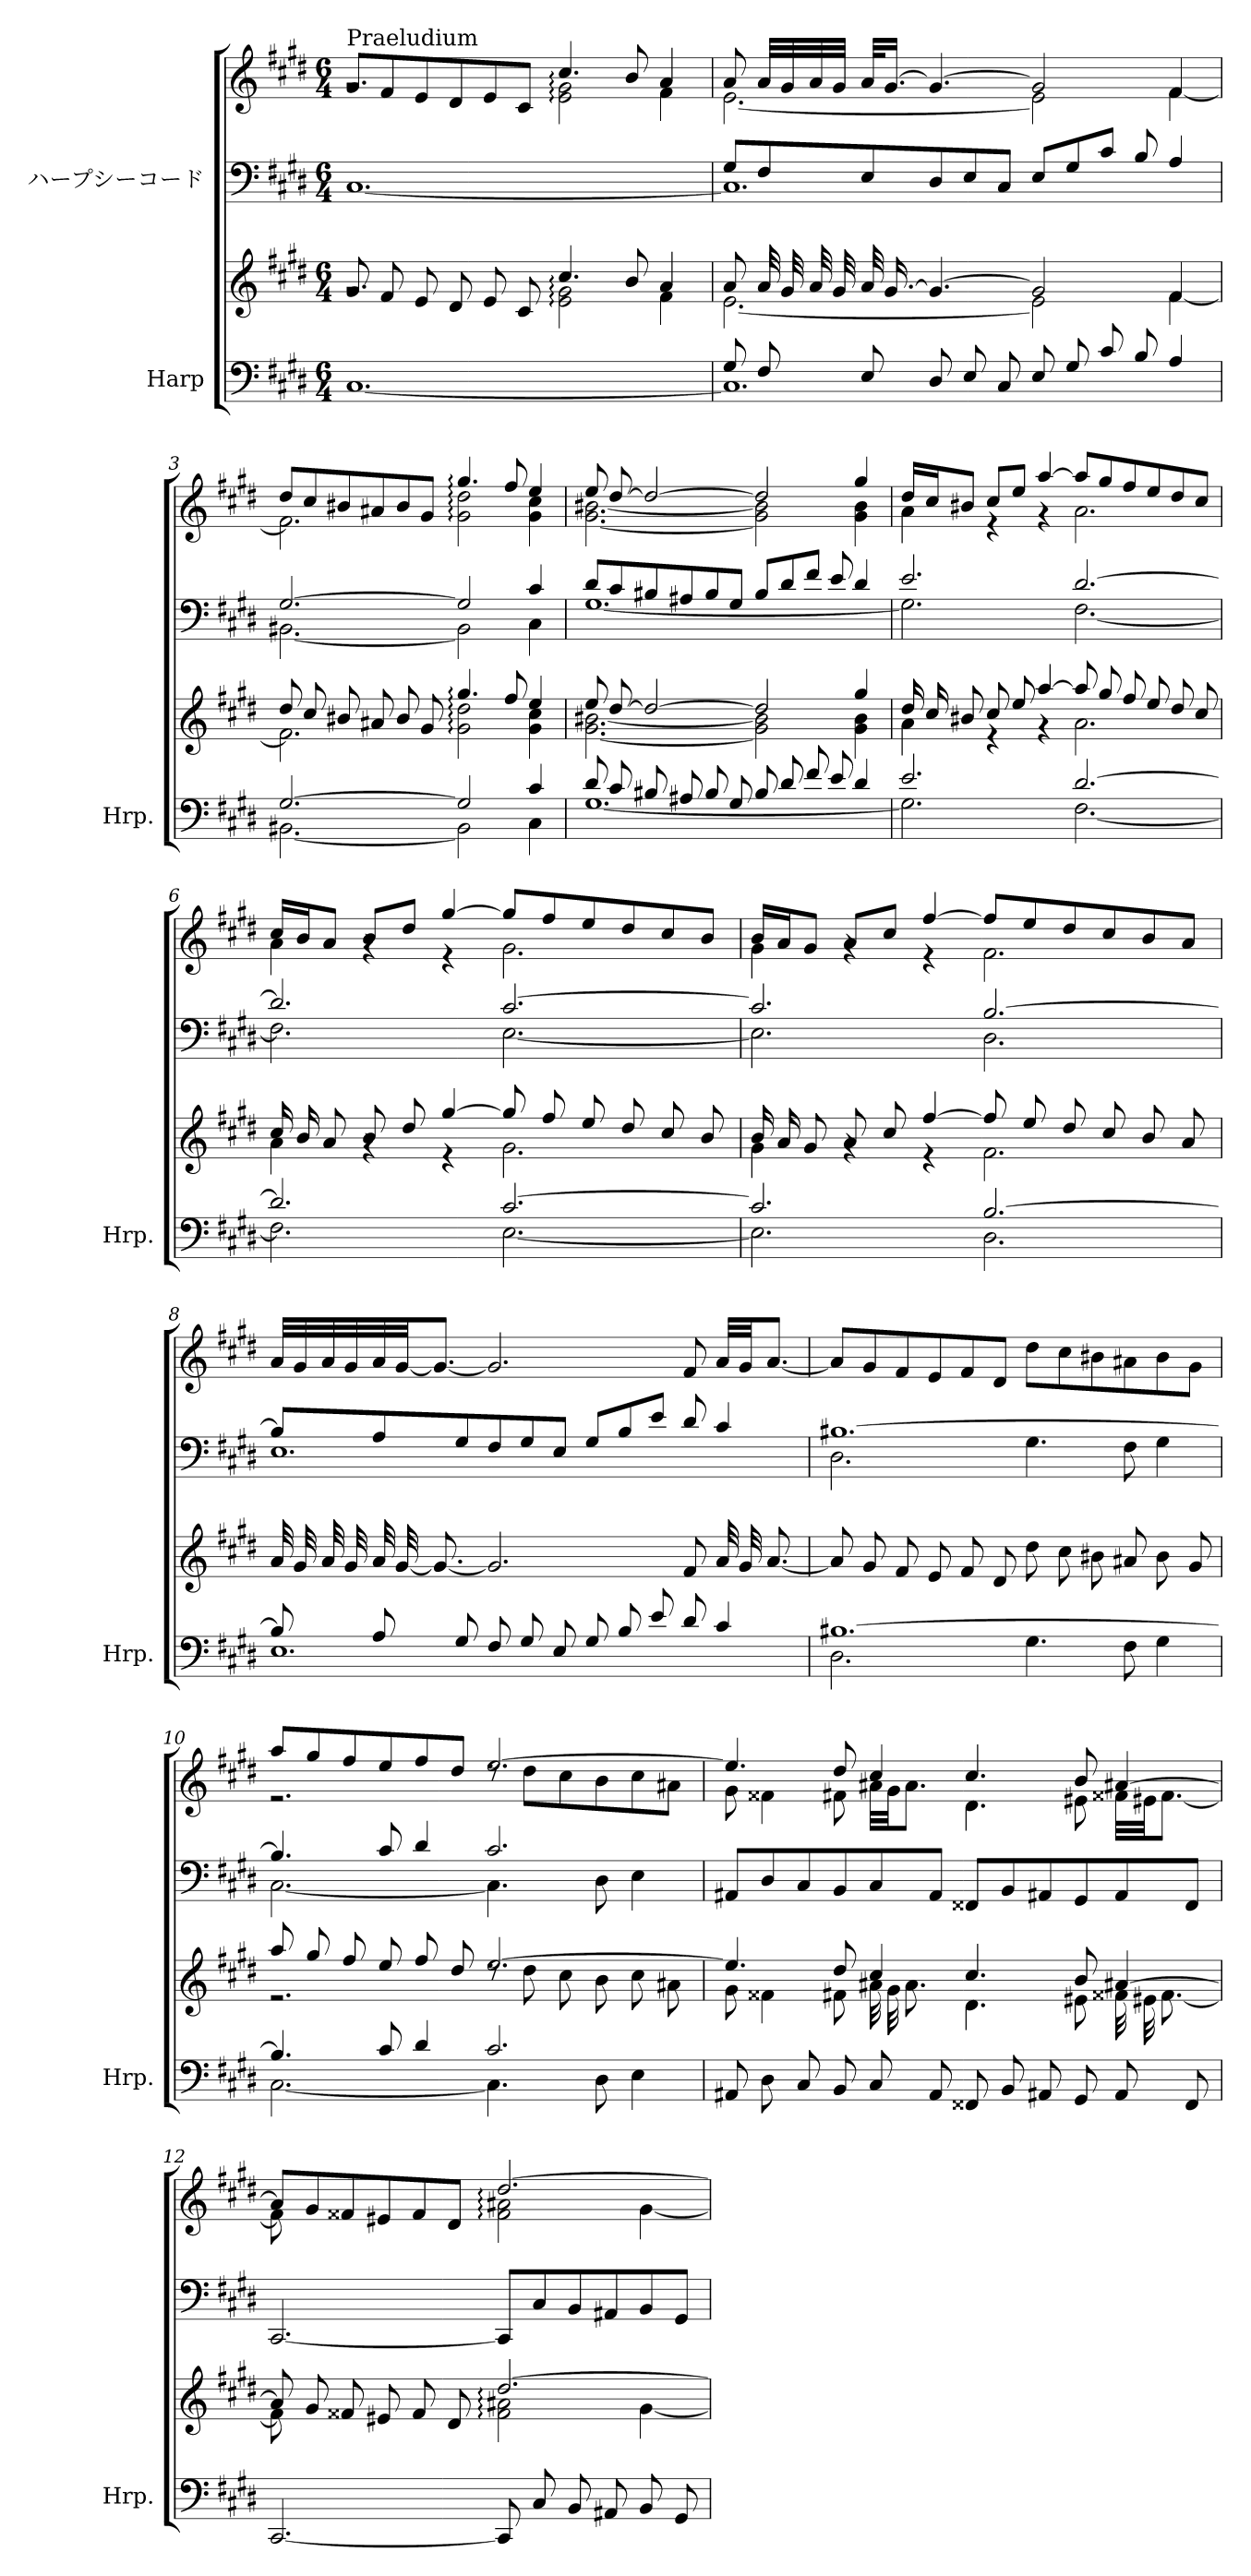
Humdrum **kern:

**kern	**kern	**kern	**kern
*part2	*part2	*part1	*part1
*staff4	*staff3	*staff2	*staff1
*I"Harp	*	*I"ハープシーコード	*
*I'Hrp.	*	*	*
*clefF4	*clefG2	*clefF4	*clefG2
*k[f#c#g#d#]	*k[f#c#g#d#]	*k[f#c#g#d#]	*k[f#c#g#d#]
*M6/4	*M6/4	*M6/4	*M6/4
*MM113	*MM113	*MM113	*MM113
=1	=1	=1	=1
*^	*^	*^	*^
!	!	!	!	!	!	!LO:TX:a:t=Praeludium	!
2rBByy	[1.C#	8g#/	2.rg	2rBByy	[1.C#	8g#/L	2.rg
.	.	8f#/	.	.	.	8f#/	.
.	.	8e/	.	.	.	8e/	.
.	.	8d#/	.	.	.	8d#/	.
1ryy	.	8e/	.	1ryy	.	8e/	.
.	.	8c#/	.	.	.	8c#/J	.
.	.	4.cc#:/	2e\: 2g#\:	.	.	4.cc#:/	2e\: 2g#\:
.	.	8b/	.	.	.	8b/	.
.	.	4a/	4f#\	.	.	4a/	4f#\
=2	=2	=2	=2	=2	=2	=2	=2
8G#/	1.C#]	8a/	[2.e\	8G#/L	1.C#]	8a/	[2.e\
8F#/	.	32a/	.	8F#/	.	32a/LLL	.
.	.	32g#/	.	.	.	32g#/	.
.	.	32a/	.	.	.	32a/	.
.	.	32g#/	.	.	.	32g#/JJJ	.
8E/	.	32a/	.	8E/	.	32a/KLL	.
.	.	[16.g#/	.	.	.	[16.g#/JJ	.
8D#/	.	4.g#/_	.	8D#/	.	4.g#/_	.
8E/	.	.	.	8E/	.	.	.
8C#/	.	.	.	8C#/J	.	.	.
8E/	.	2g#/]	2e\]	8E/L	.	2g#/]	2e\]
8G#/	.	.	.	8G#/	.	.	.
8c#/	.	.	.	8c#/J	.	.	.
8B/	.	.	.	8B/	.	.	.
4A/	.	4f#/	[4f#\	4A/	.	4f#/	[4f#\
=3	=3	=3	=3	=3	=3	=3	=3
[2.G#/	[2.BB#X\	8dd#/	2.f#\]	[2.G#/	[2.BB#X\	8dd#/L	2.f#\]
.	.	8cc#/	.	.	.	8cc#/	.
.	.	8b#X/	.	.	.	8b#X/	.
.	.	8a#X/	.	.	.	8a#X/	.
.	.	8b#/	.	.	.	8b#/	.
.	.	8g#/	.	.	.	8g#/J	.
2G#/]	2BB#\]	4.gg#:/	2g#\: 2dd#\:	2G#/]	2BB#\]	4.gg#:/	2g#\: 2dd#\:
.	.	8ff#/	.	.	.	8ff#/	.
4c#/	4C#\	4ee/	4g#\ 4cc#\	4c#/	4C#\	4ee/	4g#\ 4cc#\
!!LO:LB:g=z	!!
=4	=4	=4	=4	=4	=4	=4	=4
8d#/	[1.G#	8ee/	[2.g#\ [2.b#X\	8d#/L	[1.G#	8ee/	[2.g#\ [2.b#X\
8c#/	.	[8dd#/	.	8c#/	.	[8dd#/	.
8B#X/	.	2dd#/_	.	8B#X/	.	2dd#/_	.
8A#X/	.	.	.	8A#X/	.	.	.
8B#/	.	.	.	8B#/	.	.	.
8G#/	.	.	.	8G#/J	.	.	.
8B#/	.	2dd#/]	2g#\] 2b#\]	8B#/L	.	2dd#/]	2g#\] 2b#\]
8d#/	.	.	.	8d#/	.	.	.
8f#/	.	.	.	8f#/J	.	.	.
8e/	.	.	.	8e/	.	.	.
4d#/	.	4gg#/	4g#\ 4b#\	4d#/	.	4gg#/	4g#\ 4b#\
=5	=5	=5	=5	=5	=5	=5	=5
2.e/	2.G#\]	16dd#/	4a\	2.e/	2.G#\]	16dd#/LL	4a\
.	.	16cc#/	.	.	.	16cc#/J	.
.	.	8b#X/	.	.	.	8b#X/J	.
.	.	8cc#/	4r	.	.	8cc#/L	4r
.	.	8ee/	.	.	.	8ee/J	.
.	.	[4aa/	4r	.	.	[4aa/	4r
[2.d#/	[2.F#\	8aa/]	2.a\	[2.d#/	[2.F#\	8aa/L]	2.a\
.	.	8gg#/	.	.	.	8gg#/	.
.	.	8ff#/	.	.	.	8ff#/	.
.	.	8ee/	.	.	.	8ee/	.
.	.	8dd#/	.	.	.	8dd#/	.
.	.	8cc#/	.	.	.	8cc#/J	.
=6	=6	=6	=6	=6	=6	=6	=6
2.d#/]	2.F#\]	16cc#/	4a\	2.d#/]	2.F#\]	16cc#/LL	4a\
.	.	16b/	.	.	.	16b/J	.
.	.	8a/	.	.	.	8a/J	.
.	.	8b/	4rg	.	.	8b/L	4rg
.	.	8dd#/	.	.	.	8dd#/J	.
.	.	[4gg#/	4r	.	.	[4gg#/	4r
[2.c#/	[2.E\	8gg#/]	2.g#\	[2.c#/	[2.E\	8gg#/L]	2.g#\
.	.	8ff#/	.	.	.	8ff#/	.
.	.	8ee/	.	.	.	8ee/	.
.	.	8dd#/	.	.	.	8dd#/	.
.	.	8cc#/	.	.	.	8cc#/	.
.	.	8b/	.	.	.	8b/J	.
!!LO:LB:g=z	!!
=7	=7	=7	=7	=7	=7	=7	=7
2.c#/]	2.E\]	16b/	4g#\	2.c#/]	2.E\]	16b/LL	4g#\
.	.	16a/	.	.	.	16a/J	.
.	.	8g#/	.	.	.	8g#/J	.
.	.	8a/	4rg	.	.	8a/L	4rg
.	.	8cc#/	.	.	.	8cc#/J	.
.	.	[4ff#/	4r	.	.	[4ff#/	4r
[2.B/	2.D#\	8ff#/]	2.f#\	[2.B/	2.D#\	8ff#/L]	2.f#\
.	.	8ee/	.	.	.	8ee/	.
.	.	8dd#/	.	.	.	8dd#/	.
.	.	8cc#/	.	.	.	8cc#/	.
.	.	8b/	.	.	.	8b/	.
.	.	8a/	.	.	.	8a/J	.
*	*	*v	*v	*	*	*v	*v
=8	=8	=8	=8	=8	=8
8B/]	1.E	32a/	8B/L]	1.E	32a/LLL
.	.	32g#/	.	.	32g#/
.	.	32a/	.	.	32a/
.	.	32g#/	.	.	32g#/
8A/	.	32a/	8A/	.	32a/
.	.	[32g#/	.	.	[32g#/JJ
.	.	8.g#/_	.	.	8.g#/J_
8G#/	.	.	8G#/	.	.
8F#/	.	2.g#/]	8F#/	.	2.g#/]
8G#/	.	.	8G#/	.	.
8E/	.	.	8E/J	.	.
8G#/	.	.	8G#/L	.	.
8B/	.	.	8B/	.	.
8e/	.	.	8e/J	.	.
8d#/	.	8f#/	8d#/	.	8f#/
4c#/	.	32a/	4c#/	.	32a/LLL
.	.	32g#/	.	.	32g#/JJ
.	.	[8.a/	.	.	[8.a/J
=9	=9	=9	=9	=9	=9
[1.B#X	2.D#\	8a/]	[1.B#X	2.D#\	8a/L]
.	.	8g#/	.	.	8g#/
.	.	8f#/	.	.	8f#/
.	.	8e/	.	.	8e/
.	.	8f#/	.	.	8f#/
.	.	8d#/	.	.	8d#/J
.	4.G#\	8dd#\	.	4.G#\	8dd#\L
.	.	8cc#\	.	.	8cc#\
.	.	8b#X\	.	.	8b#X\
.	8F#\	8a#X/	.	8F#\	8a#X\
.	4G#\	8b#\	.	4G#\	8b#\
.	.	8g#/	.	.	8g#\J
!!LO:LB:g=z
=10	=10	=10	=10	=10	=10
*	*	*^	*	*	*^
4.B#/]	[2.C#\	8aa/	2.r	4.B#/]	[2.C#\	8aa/L	2.r
.	.	8gg#/	.	.	.	8gg#/	.
.	.	8ff#/	.	.	.	8ff#/	.
8c#/	.	8ee/	.	8c#/	.	8ee/	.
4d#/	.	8ff#/	.	4d#/	.	8ff#/	.
.	.	8dd#/	.	.	.	8dd#/J	.
2.c#/	4.C#\]	[2.ee/	8rdd	2.c#/	4.C#\]	[2.ee/	8rdd
.	.	.	8dd#\	.	.	.	8dd#\L
.	.	.	8cc#\	.	.	.	8cc#\
.	8D#\	.	8b\	.	8D#\	.	8b\
.	4E\	.	8cc#\	.	4E\	.	8cc#\
.	.	.	8a#X\	.	.	.	8a#X\J
*v	*v	*	*	*v	*v	*	*
=11	=11	=11	=11	=11	=11
8AA#X/	4.ee/]	8g#\	8AA#X/L	4.ee/]	8g#\
8D#\	.	4f##X\	8D#/	.	4f##X\
8C#/	.	.	8C#/	.	.
8BB/	8dd#/	8f#X\	8BB/	8dd#/	8f#X\
8C#/	4cc#/	32a#X\	8C#/	4cc#/	32a#X\LLL
.	.	32g#\	.	.	32g#\JJ
.	.	8.a#\	.	.	8.a#\J
8AA#/	.	.	8AA#/J	.	.
8FF##X/	4.cc#/	4.d#\	8FF##X/L	4.cc#/	4.d#\
8BB/	.	.	8BB/	.	.
8AA#X/	.	.	8AA#X/	.	.
8GG#/	8b/	8e#X\	8GG#/	8b/	8e#X\
8AA#/	[4a#X/	32f##X\	8AA#/	[4a#X/	32f##X\LLL
.	.	32e#X\	.	.	32e#X\JJ
.	.	[8.f##\	.	.	[8.f##\J
8FF##/	.	.	8FF##/J	.	.
!!LO:LB:g=z	!!
=12	=12	=12	=12	=12	=12
[2.CC#/	8a#/]	8f##\]	[2.CC#/	8a#/L]	8f##\]
.	8g#/	8ryy	.	8g#/	8ryy
*	*v	*v	*	*v	*v
.	8f##X/	.	8f##X/
.	8e#X/	.	8e#X/
.	8f##/	.	8f##/
.	8d#/	.	8d#/J
*	*^	*	*^
8CC#/]	[2.dd#:/	2f##\: 2a#X\:	8CC#/L]	[2.dd#:/	2f##\: 2a#X\:
8C#/	.	.	8C#/	.	.
8BB/	.	.	8BB/	.	.
8AA#X/	.	.	8AA#X/	.	.
8BB/	.	[4g#\	8BB/	.	[4g#\
8GG#/	.	.	8GG#/J	.	.
*	*v	*v	*	*v	*v
=	=	=	=
*-	*-	*-	*-
